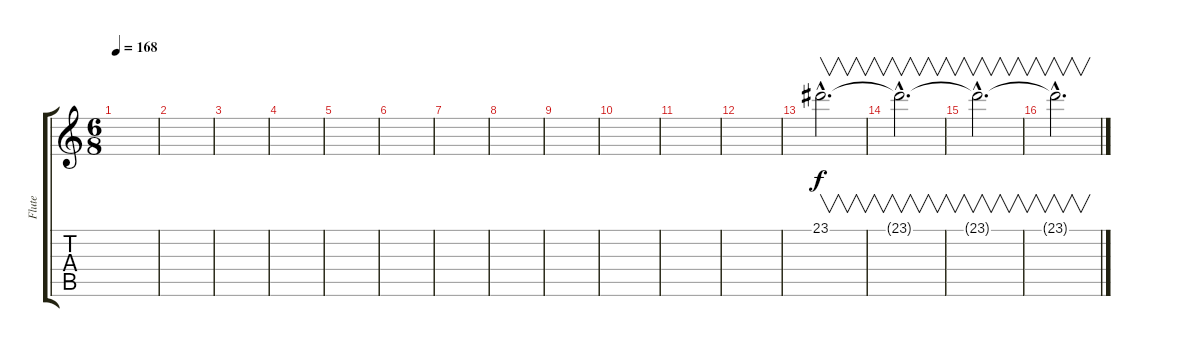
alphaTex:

\track ("Flute" "Flute") {instrument flute}
\staff {score tabs}
\tuning (E4 B3 G3 D3 A2 E2) {hide}
\ts (6 8)
\tempo 168
\clef g2
\ks c
|
|
|
|
|
|
|
|
|
|
|
|
23.1{hac}.2{v d dy f} |
23.1{hac t}.2{v d} |
23.1{hac t}.2{v d} |
23.1{hac t}.2{v d}
